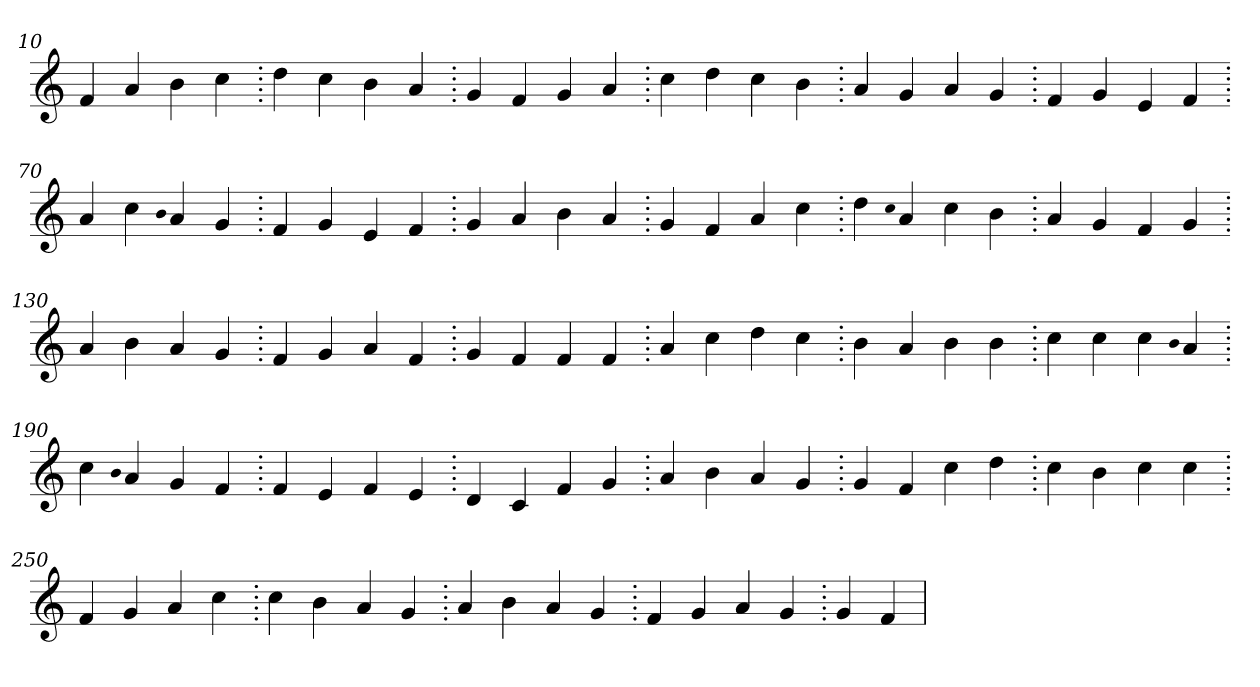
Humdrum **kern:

**kern
*part1
*staff1
*clefG2
=10.
4f
4a
4b
4cc
=20.
4dd
4cc
4b
4a
=30.
4g
4f
4g
4a
=40.
4cc
4dd
4cc
4b
=50.
4a
4g
4a
4g
=60.
4f
4g
4e
4f
=70.
4a
4cc
qqb
4a
4g
=80.
4f
4g
4e
4f
=90.
4g
4a
4b
4a
=100.
4g
4f
4a
4cc
=110.
4dd
qqcc
4a
4cc
4b
=120.
4a
4g
4f
4g
=130.
4a
4b
4a
4g
=140.
4f
4g
4a
4f
=150.
4g
4f
4f
4f
=160.
4a
4cc
4dd
4cc
=170.
4b
4a
4b
4b
=180.
4cc
4cc
4cc
qqb
4a
=190.
4cc
qqb
4a
4g
4f
=200.
4f
4e
4f
4e
=210.
4d
4c
4f
4g
=220.
4a
4b
4a
4g
=230.
4g
4f
4cc
4dd
=240.
4cc
4b
4cc
4cc
=250.
4f
4g
4a
4cc
=260.
4cc
4b
4a
4g
=270.
4a
4b
4a
4g
=280.
4f
4g
4a
4g
=290.
4g
4f
=
*-
